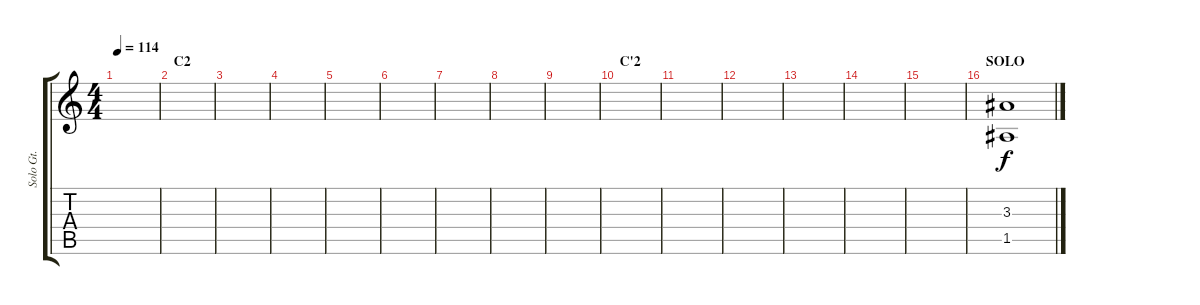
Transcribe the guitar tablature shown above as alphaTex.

\track ("Solo Gt." "Solo Gt.") {instrument distortionguitar}
\staff {score tabs}
\tuning (E4 B3 G3 D3 A2 E2) {hide}
\ts (4 4)
\tempo 114
\clef g2
\ks c
|
\section ("" "C2")
|
|
|
|
|
|
|
|
\section ("" "C'2")
|
|
|
|
|
|
\section ("" "SOLO")
(3.3 1.5).1
